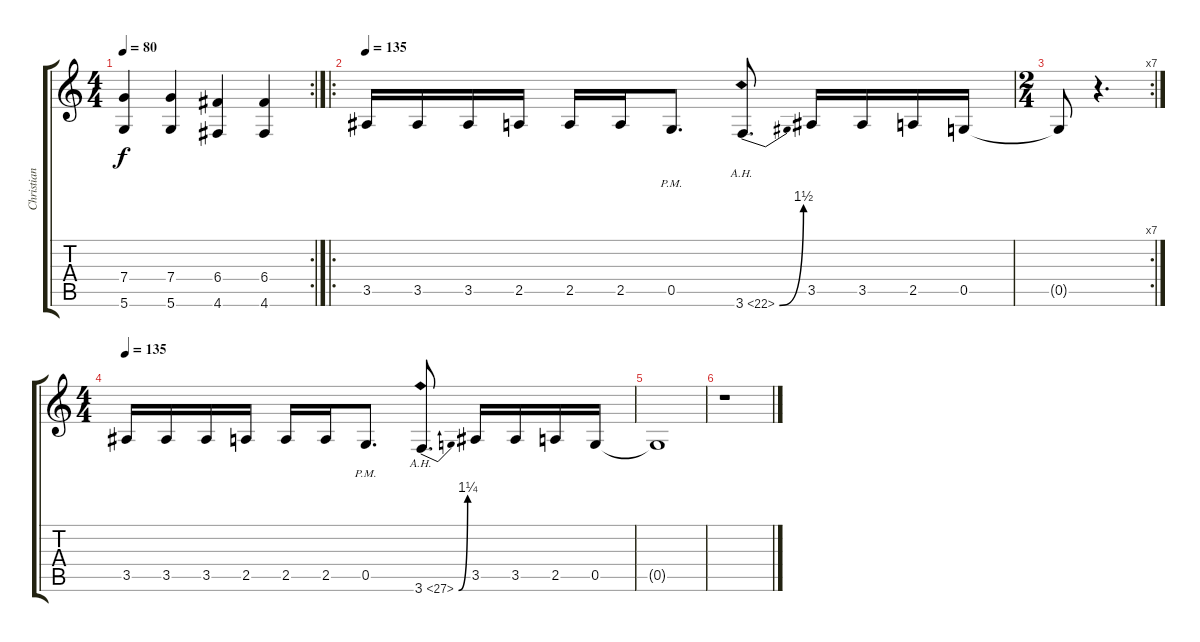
\track ("Christian Andreu" "Christian ") {instrument distortionguitar}
\staff {score tabs}
\tuning (D4 A3 F3 C3 G2 D2) {hide}
\rc 2
\ts (4 4)
\tempo 80
\clef g2
\ks c
(7.4 5.6).4{dy f} (7.4 5.6).4 (6.4 4.6).4 (6.4 4.6).4 |
\ro
\tempo 135
3.5.16{instrument distortionguitar} 3.5.16 3.5.16 2.5.16 2.5.16 2.5.16 0.5{pm}.8{d} 3.6{be (bend 0 0 60 6) ah 19}.8{d} 3.5.16 3.5.16 2.5.16 0.5.16 |
\rc 7
\ts (2 4)
0.5{t}.8 r.4{d} |
\ts (4 4)
\tempo 135
3.5.16{instrument distortionguitar} 3.5.16 3.5.16 2.5.16 2.5.16 2.5.16 0.5{pm}.8{d} 3.6{be (bend 0 0 60 5) ah 24}.8{d} 3.5.16 3.5.16 2.5.16 0.5.16{volume 0} |
0.5{t}.1 |
r.1
